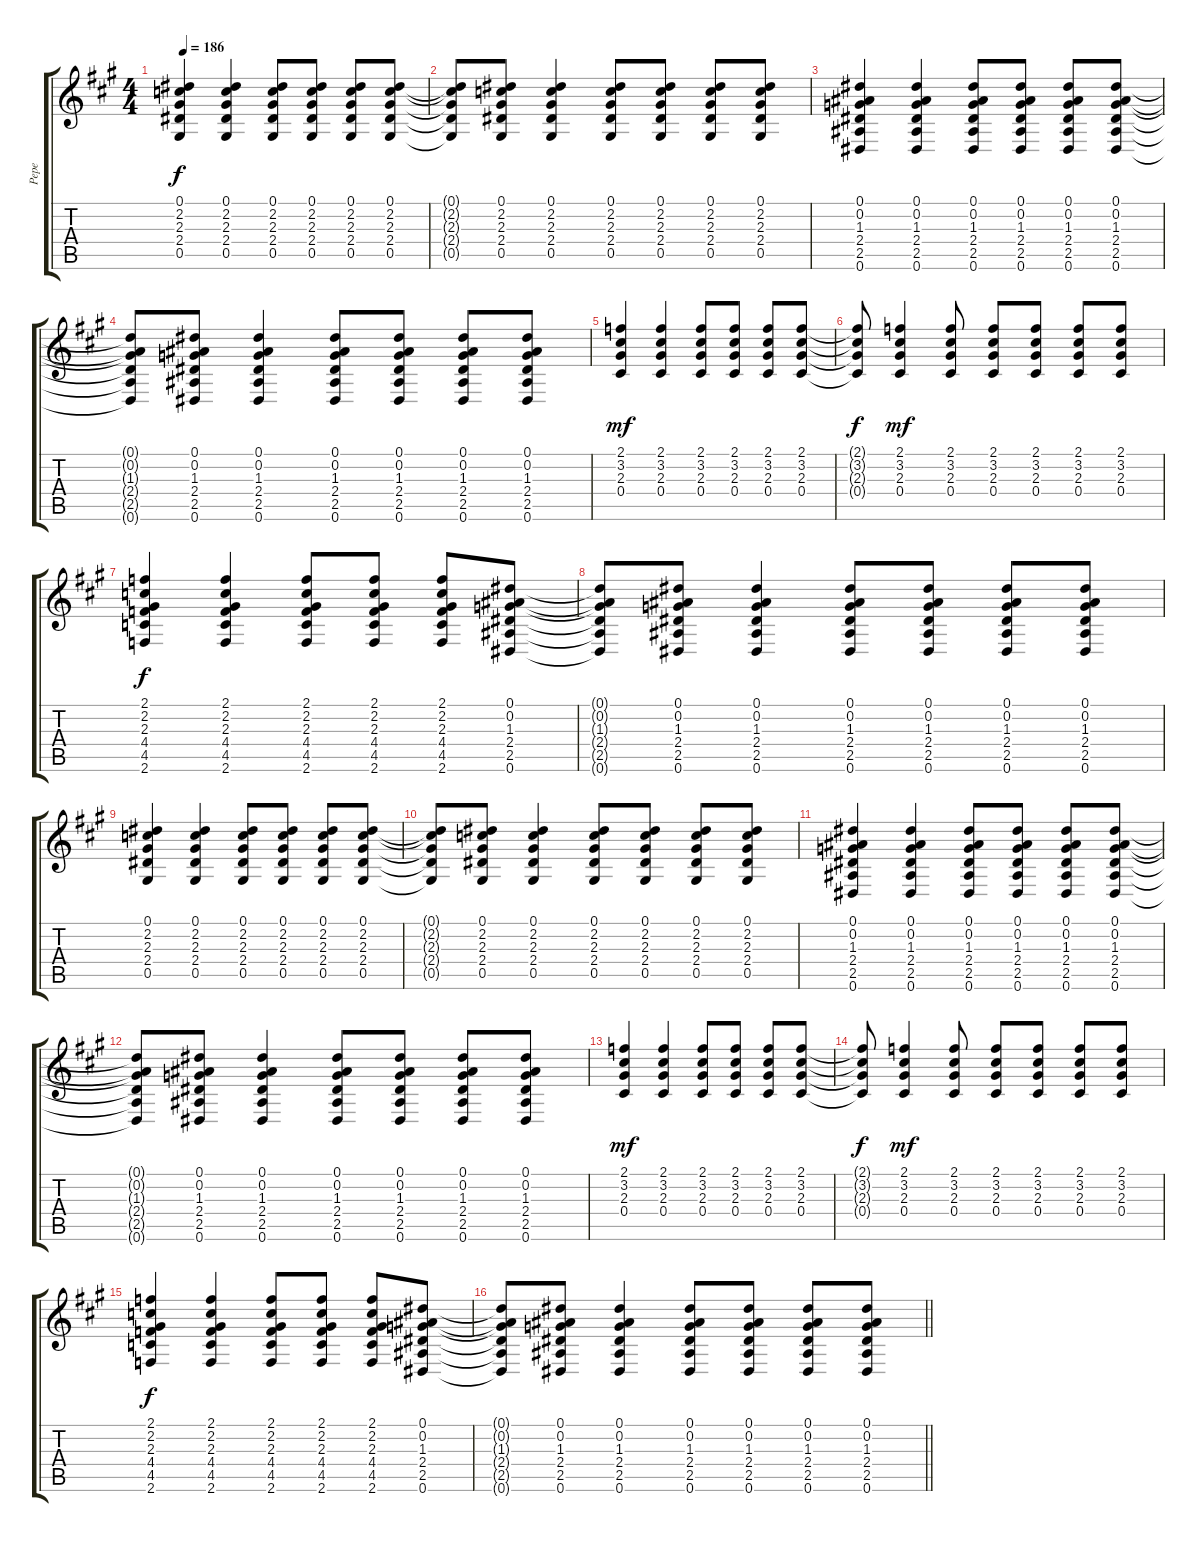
\track ("Pepe" "Pepe") {instrument distortionguitar}
\staff {score tabs}
\tuning (Eb4 Bb3 Gb3 Db3 Ab2 Eb2) {hide}
\ts (4 4)
\tempo 186
\clef g2
\ks a
(0.1 2.2 2.3 2.4 0.5).4{dy f} (0.1 2.2 2.3 2.4 0.5).4 (0.1 2.2 2.3 2.4 0.5).8 (0.1 2.2 2.3 2.4 0.5).8 (0.1 2.2 2.3 2.4 0.5).8 (0.1 2.2 2.3 2.4 0.5).8 |
(0.1{t} 2.2{t} 2.3{t} 2.4{t} 0.5{t}).8 (0.1 2.2 2.3 2.4 0.5).8 (0.1 2.2 2.3 2.4 0.5).4 (0.1 2.2 2.3 2.4 0.5).8 (0.1 2.2 2.3 2.4 0.5).8 (0.1 2.2 2.3 2.4 0.5).8 (0.1 2.2 2.3 2.4 0.5).8 |
(0.1 0.2 1.3 2.4 2.5 0.6).4 (0.1 0.2 1.3 2.4 2.5 0.6).4 (0.1 0.2 1.3 2.4 2.5 0.6).8 (0.1 0.2 1.3 2.4 2.5 0.6).8 (0.1 0.2 1.3 2.4 2.5 0.6).8 (0.1 0.2 1.3 2.4 2.5 0.6).8 |
(0.1{t} 0.2{t} 1.3{t} 2.4{t} 2.5{t} 0.6{t}).8 (0.1 0.2 1.3 2.4 2.5 0.6).8 (0.1 0.2 1.3 2.4 2.5 0.6).4 (0.1 0.2 1.3 2.4 2.5 0.6).8 (0.1 0.2 1.3 2.4 2.5 0.6).8 (0.1 0.2 1.3 2.4 2.5 0.6).8 (0.1 0.2 1.3 2.4 2.5 0.6).8 |
(2.1 3.2 2.3 0.4).4{dy mf} (2.1 3.2 2.3 0.4).4 (2.1 3.2 2.3 0.4).8 (2.1 3.2 2.3 0.4).8 (2.1 3.2 2.3 0.4).8 (2.1 3.2 2.3 0.4).8 |
(2.1{t} 3.2{t} 2.3{t} 0.4{t}).8{dy f} (2.1 3.2 2.3 0.4).4{dy mf} (2.1 3.2 2.3 0.4).8 (2.1 3.2 2.3 0.4).8 (2.1 3.2 2.3 0.4).8 (2.1 3.2 2.3 0.4).8 (2.1 3.2 2.3 0.4).8 |
(2.1 2.2 2.3 4.4 4.5 2.6).4{dy f} (2.1 2.2 2.3 4.4 4.5 2.6).4 (2.1 2.2 2.3 4.4 4.5 2.6).8 (2.1 2.2 2.3 4.4 4.5 2.6).8 (2.1 2.2 2.3 4.4 4.5 2.6).8 (0.1 0.2 1.3 2.4 2.5 0.6).8 |
(0.1{t} 0.2{t} 1.3{t} 2.4{t} 2.5{t} 0.6{t}).8 (0.1 0.2 1.3 2.4 2.5 0.6).8 (0.1 0.2 1.3 2.4 2.5 0.6).4 (0.1 0.2 1.3 2.4 2.5 0.6).8 (0.1 0.2 1.3 2.4 2.5 0.6).8 (0.1 0.2 1.3 2.4 2.5 0.6).8 (0.1 0.2 1.3 2.4 2.5 0.6).8 |
(0.1 2.2 2.3 2.4 0.5).4 (0.1 2.2 2.3 2.4 0.5).4 (0.1 2.2 2.3 2.4 0.5).8 (0.1 2.2 2.3 2.4 0.5).8 (0.1 2.2 2.3 2.4 0.5).8 (0.1 2.2 2.3 2.4 0.5).8 |
(0.1{t} 2.2{t} 2.3{t} 2.4{t} 0.5{t}).8 (0.1 2.2 2.3 2.4 0.5).8 (0.1 2.2 2.3 2.4 0.5).4 (0.1 2.2 2.3 2.4 0.5).8 (0.1 2.2 2.3 2.4 0.5).8 (0.1 2.2 2.3 2.4 0.5).8 (0.1 2.2 2.3 2.4 0.5).8 |
(0.1 0.2 1.3 2.4 2.5 0.6).4 (0.1 0.2 1.3 2.4 2.5 0.6).4 (0.1 0.2 1.3 2.4 2.5 0.6).8 (0.1 0.2 1.3 2.4 2.5 0.6).8 (0.1 0.2 1.3 2.4 2.5 0.6).8 (0.1 0.2 1.3 2.4 2.5 0.6).8 |
(0.1{t} 0.2{t} 1.3{t} 2.4{t} 2.5{t} 0.6{t}).8 (0.1 0.2 1.3 2.4 2.5 0.6).8 (0.1 0.2 1.3 2.4 2.5 0.6).4 (0.1 0.2 1.3 2.4 2.5 0.6).8 (0.1 0.2 1.3 2.4 2.5 0.6).8 (0.1 0.2 1.3 2.4 2.5 0.6).8 (0.1 0.2 1.3 2.4 2.5 0.6).8 |
(2.1 3.2 2.3 0.4).4{dy mf} (2.1 3.2 2.3 0.4).4 (2.1 3.2 2.3 0.4).8 (2.1 3.2 2.3 0.4).8 (2.1 3.2 2.3 0.4).8 (2.1 3.2 2.3 0.4).8 |
(2.1{t} 3.2{t} 2.3{t} 0.4{t}).8{dy f} (2.1 3.2 2.3 0.4).4{dy mf} (2.1 3.2 2.3 0.4).8 (2.1 3.2 2.3 0.4).8 (2.1 3.2 2.3 0.4).8 (2.1 3.2 2.3 0.4).8 (2.1 3.2 2.3 0.4).8 |
(2.1 2.2 2.3 4.4 4.5 2.6).4{dy f} (2.1 2.2 2.3 4.4 4.5 2.6).4 (2.1 2.2 2.3 4.4 4.5 2.6).8 (2.1 2.2 2.3 4.4 4.5 2.6).8 (2.1 2.2 2.3 4.4 4.5 2.6).8 (0.1 0.2 1.3 2.4 2.5 0.6).8 |
\barLineRight lightlight
(0.1{t} 0.2{t} 1.3{t} 2.4{t} 2.5{t} 0.6{t}).8 (0.1 0.2 1.3 2.4 2.5 0.6).8 (0.1 0.2 1.3 2.4 2.5 0.6).4 (0.1 0.2 1.3 2.4 2.5 0.6).8 (0.1 0.2 1.3 2.4 2.5 0.6).8 (0.1 0.2 1.3 2.4 2.5 0.6).8 (0.1 0.2 1.3 2.4 2.5 0.6).8
